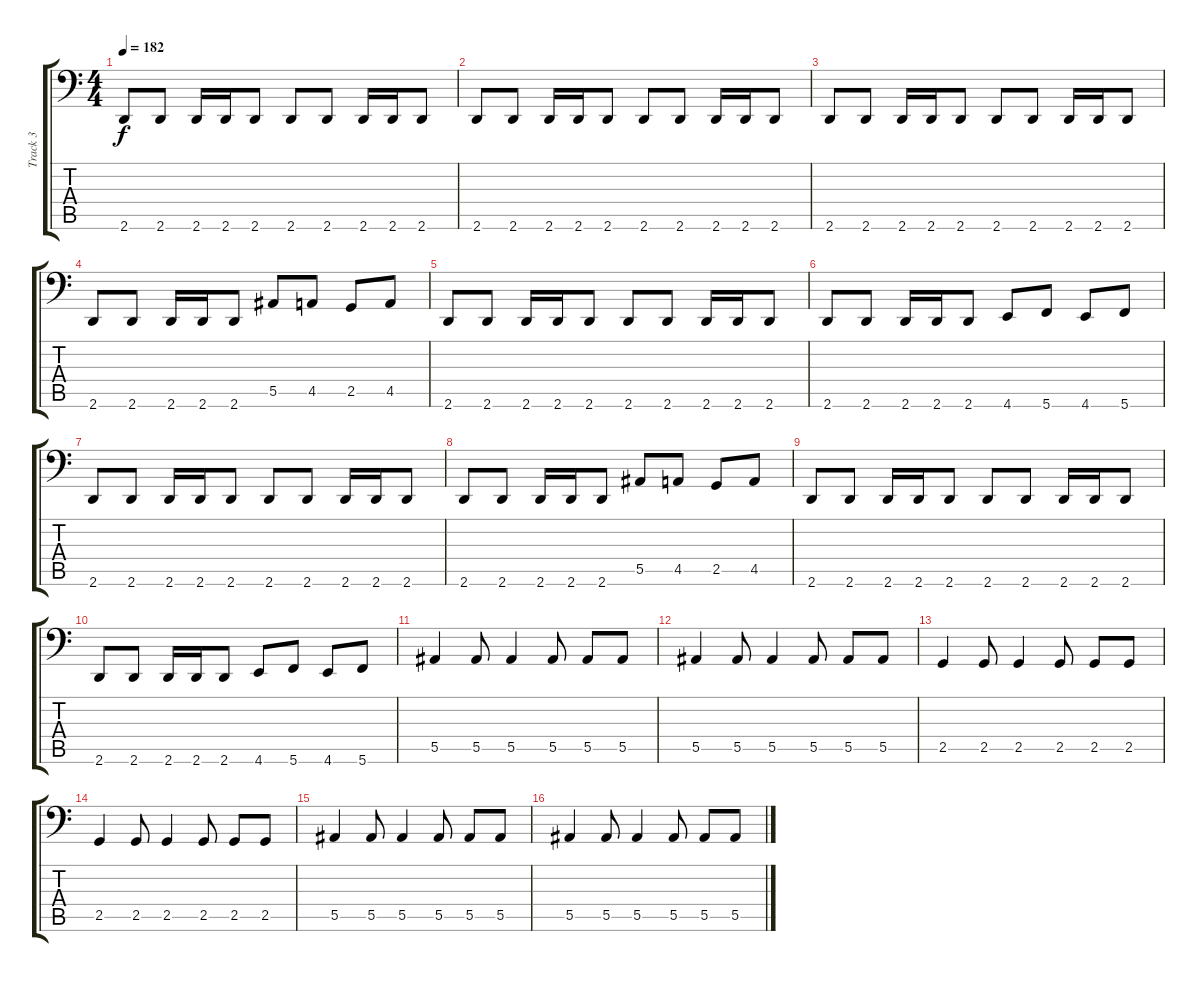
\track ("Track 3" "Track 3") {instrument slapbass2}
\staff {score tabs}
\tuning (C3 G2 Eb2 Bb1 F1 C1) {hide}
\ts (4 4)
\tempo 182
\clef f4
\ks c
2.6.8{dy f} 2.6.8 2.6.16 2.6.16 2.6.8 2.6.8 2.6.8 2.6.16 2.6.16 2.6.8 |
2.6.8 2.6.8 2.6.16 2.6.16 2.6.8 2.6.8 2.6.8 2.6.16 2.6.16 2.6.8 |
2.6.8 2.6.8 2.6.16 2.6.16 2.6.8 2.6.8 2.6.8 2.6.16 2.6.16 2.6.8 |
2.6.8 2.6.8 2.6.16 2.6.16 2.6.8 5.5.8 4.5.8 2.5.8 4.5.8 |
2.6.8 2.6.8 2.6.16 2.6.16 2.6.8 2.6.8 2.6.8 2.6.16 2.6.16 2.6.8 |
2.6.8 2.6.8 2.6.16 2.6.16 2.6.8 4.6.8 5.6.8 4.6.8 5.6.8 |
2.6.8 2.6.8 2.6.16 2.6.16 2.6.8 2.6.8 2.6.8 2.6.16 2.6.16 2.6.8 |
2.6.8 2.6.8 2.6.16 2.6.16 2.6.8 5.5.8 4.5.8 2.5.8 4.5.8 |
2.6.8 2.6.8 2.6.16 2.6.16 2.6.8 2.6.8 2.6.8 2.6.16 2.6.16 2.6.8 |
2.6.8 2.6.8 2.6.16 2.6.16 2.6.8 4.6.8 5.6.8 4.6.8 5.6.8 |
5.5.4 5.5.8 5.5.4 5.5.8 5.5.8 5.5.8 |
5.5.4 5.5.8 5.5.4 5.5.8 5.5.8 5.5.8 |
2.5.4 2.5.8 2.5.4 2.5.8 2.5.8 2.5.8 |
2.5.4 2.5.8 2.5.4 2.5.8 2.5.8 2.5.8 |
5.5.4 5.5.8 5.5.4 5.5.8 5.5.8 5.5.8 |
5.5.4 5.5.8 5.5.4 5.5.8 5.5.8 5.5.8
